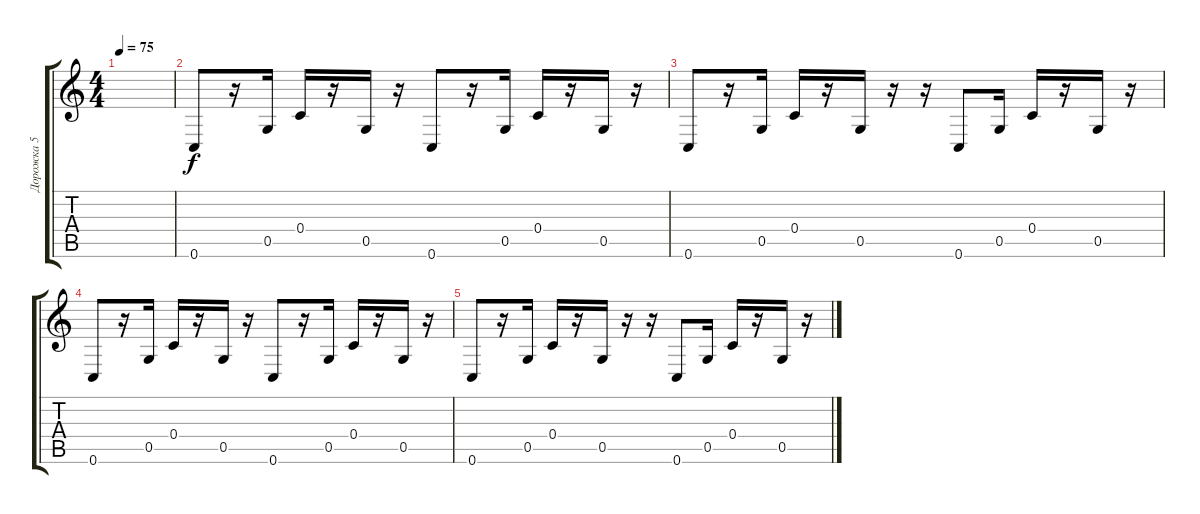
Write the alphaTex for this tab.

\track ("Дорожка 5" "Дорожка 5") {instrument overdrivenguitar}
\staff {score tabs}
\tuning (D4 A3 F3 C3 G2 C2) {hide}
\ts (4 4)
\tempo 75
\clef g2
\ks c
|
0.6.8 r.16 0.5.16 0.4.16 r.16 0.5.16 r.16 0.6.8 r.16 0.5.16 0.4.16 r.16 0.5.16 r.16 |
0.6.8 r.16 0.5.16 0.4.16 r.16 0.5.16 r.16 r.16 0.6.8 0.5.16 0.4.16 r.16 0.5.16 r.16 |
0.6.8 r.16 0.5.16 0.4.16 r.16 0.5.16 r.16 0.6.8 r.16 0.5.16 0.4.16 r.16 0.5.16 r.16 |
0.6.8 r.16 0.5.16 0.4.16 r.16 0.5.16 r.16 r.16 0.6.8 0.5.16 0.4.16 r.16 0.5.16 r.16
